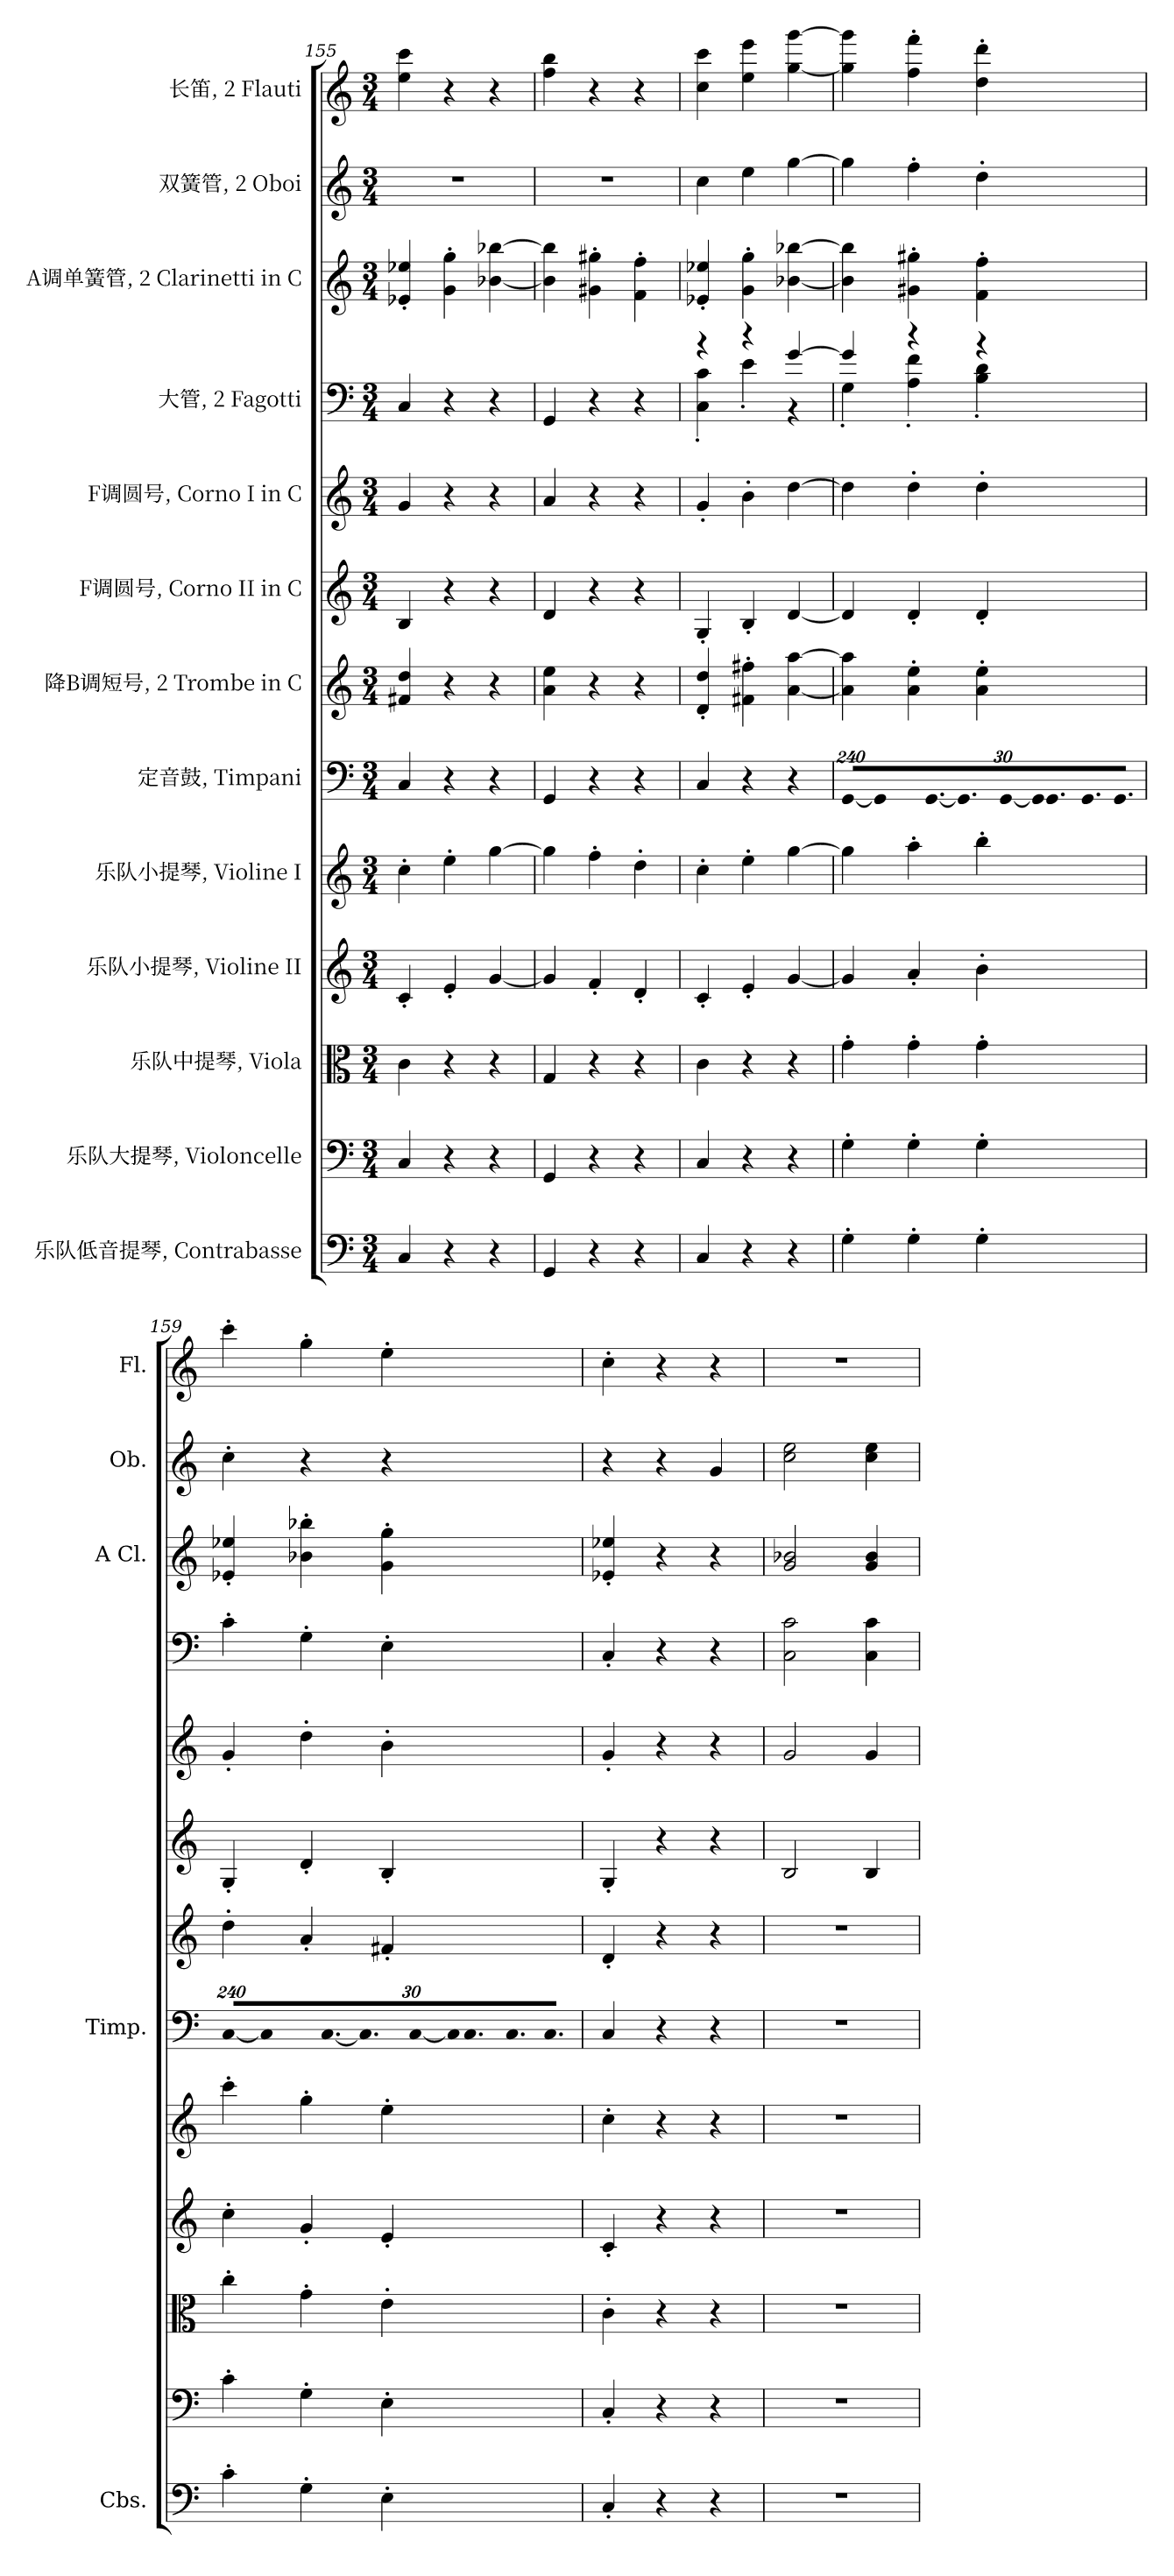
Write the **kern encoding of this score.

**kern	**kern	**kern	**kern	**kern	**kern	**kern	**kern	**kern	**kern	**kern	**kern	**kern
*part13	*part12	*part11	*part10	*part9	*part8	*part7	*part6	*part5	*part4	*part3	*part2	*part1
*staff13	*staff12	*staff11	*staff10	*staff9	*staff8	*staff7	*staff6	*staff5	*staff4	*staff3	*staff2	*staff1
*I"乐队低音提琴, Contrabasse	*I"乐队大提琴, Violoncelle	*I"乐队中提琴, Viola	*I"乐队小提琴, Violine II	*I"乐队小提琴, Violine I	*I"定音鼓, Timpani	*I"降B调短号, 2 Trombe in C	*I"F调圆号, Corno II in C	*I"F调圆号, Corno I in C	*I"大管, 2 Fagotti	*I"A调单簧管, 2 Clarinetti in C	*I"双簧管, 2 Oboi	*I"长笛, 2 Flauti
*I'Cbs.	*	*	*	*	*I'Timp.	*	*	*	*	*I'A Cl.	*I'Ob.	*I'Fl.
*clefF4	*clefF4	*clefC3	*clefG2	*clefG2	*clefF4	*clefG2	*clefG2	*clefG2	*clefF4	*clefG2	*clefG2	*clefG2
*ITrd7c12	*	*	*	*	*	*ITrd1c2	*ITrd4c7	*ITrd4c7	*	*ITrd2c3	*	*
*k[]	*k[]	*k[]	*k[]	*k[]	*k[]	*k[b-e-]	*k[b-]	*k[b-]	*k[]	*k[f#c#g#]	*k[]	*k[]
*M3/4	*M3/4	*M3/4	*M3/4	*M3/4	*M3/4	*M3/4	*M3/4	*M3/4	*M3/4	*M3/4	*M3/4	*M3/4
*MM306	*MM306	*MM306	*MM306	*MM306	*MM306	*MM306	*MM306	*MM306	*MM306	*MM306	*MM306	*MM306
=155	=155	=155	=155	=155	=155	=155	=155	=155	=155	=155	=155	=155
4CC/	4C/	4c\	4c'/	4cc'\	4C/	4en/ 4cc/	4E/	4c/	4C/	4cn/' 4ccn/'	2.r	4ee\ 4ccc\
*	*	*	*	*	*	*	*	*	*	*	*	*MM332
4r	4r	4r	4e'/	4ee'\	4r	4r	4r	4r	4r	4e\' 4ee\'	.	4r
4r	4r	4r	[4g/	[4gg\	4r	4r	4r	4r	4r	[4gn\ [4ggn\	.	4r
!!LO:PB:g=z
=156	=156	=156	=156	=156	=156	=156	=156	=156	=156	=156	=156	=156
*	*	*	*	*	*	*	*	*	*	*	*	*MM306
4GGG/	4GG/	4G/	4g/]	4gg\]	4GG/	4g\ 4dd\	4G/	4d/	4GG/	4g\] 4gg\]	2.r	4ff\ 4bb\
*	*	*	*	*	*	*	*	*	*	*	*	*MM332
4r	4r	4r	4f'/	4ff'\	4r	4r	4r	4r	4r	4e#X\' 4ee#X\'	.	4r
4r	4r	4r	4d'/	4dd'\	4r	4r	4r	4r	4r	4d\' 4dd\'	.	4r
=157	=157	=157	=157	=157	=157	=157	=157	=157	=157	=157	=157	=157
*	*	*	*	*	*	*	*	*	*	*	*	*MM306
*	*	*	*	*	*	*	*	*	*^	*	*	*
4CC/	4C/	4c\	4c'/	4cc'\	4C/	4c/' 4cc/'	4C'/	4c'/	4r	4C\' 4c\'	4cn/' 4ccn/'	4cc\	4cc\ 4ccc\
*	*	*	*	*	*	*	*	*	*	*	*	*	*MM332
4r	4r	4r	4e'/	4ee'\	4r	4en\' 4een\'	4E'/	4e'\	4r	4e'\	4e\' 4ee\'	4ee\	4ee\ 4eee\
4r	4r	4r	[4g/	[4gg\	4r	[4g\ [4gg\	[4G/	[4g\	[4g/	4r	[4gn\ [4ggn\	[4gg\	[4gg\ [4ggg\
=158	=158	=158	=158	=158	=158	=158	=158	=158	=158	=158	=158	=158	=158
*	*	*	*	*	*Xbrackettup	*	*	*	*	*	*	*	*
*	*	*	*	*	*	*	*	*	*	*	*	*	*MM306
!	!	!	!	!	!LO:N:vis=8	!	!	!	!	!	!	!	!
4GG'\	4G'\	4g'\	4g/]	4gg\]	[960%137GG/L	4g\] 4gg\]	4G/]	4g\]	4g/]	4G'\	4g\] 4gg\]	4gg\]	4gg\] 4ggg\]
!	!	!	!	!	!LO:N:vis=256%9	!	!	!	!	!	!	!	!
.	.	.	.	.	960%17GG/KLL]	.	.	.	.	.	.	.	.
.	.	.	.	.	1920ryy	.	.	.	.	.	.	.	.
!	!	!	!	!	!LO:N:vis=32.	!	!	!	!	!	!	!	!
.	.	.	.	.	[1920%103GG/	.	.	.	.	.	.	.	.
!	!	!	!	!	!LO:N:vis=32.	!	!	!	!	!	!	!	!
.	.	.	.	.	1920%103GG/JJ]	.	.	.	.	.	.	.	.
*	*	*	*	*	*	*	*	*	*	*	*	*	*MM332
4GG'\	4G'\	4g'\	4a'/	4aa'\	.	4g\' 4dd\'	4G'/	4g'\	4r	4A\' 4f\'	4e#X\' 4ee#X\'	4ff'\	4ff\' 4fff\'
!	!	!	!	!	!LO:N:vis=8	!	!	!	!	!	!	!	!
.	.	.	.	.	[960%137GG/	.	.	.	.	.	.	.	.
!	!	!	!	!	!LO:N:vis=256%9	!	!	!	!	!	!	!	!
.	.	.	.	.	960%17GG/KKL]	.	.	.	.	.	.	.	.
!	!	!	!	!	!LO:N:vis=16.	!	!	!	!	!	!	!	!
.	.	.	.	.	960%103GG/	.	.	.	.	.	.	.	.
4GG'\	4G'\	4g'\	4b'\	4bb'\	.	4g\' 4dd\'	4G'/	4g'\	4r	4B\' 4d\'	4d\' 4dd\'	4dd'\	4dd\' 4ddd\'
!	!	!	!	!	!LO:N:vis=16.	!	!	!	!	!	!	!	!
.	.	.	.	.	960%103GG/	.	.	.	.	.	.	.	.
!	!	!	!	!	!LO:N:vis=16.	!	!	!	!	!	!	!	!
.	.	.	.	.	960%103GG/JJ	.	.	.	.	.	.	.	.
1920ryy	1920ryy	1920ryy	1920ryy	1920ryy	.	1920ryy	1920ryy	1920ryy	1920ryy	1920ryy	1920ryy	1920ryy	1920ryy
*	*	*	*	*	*	*	*	*	*v	*v	*	*	*
=159	=159	=159	=159	=159	=159	=159	=159	=159	=159	=159	=159	=159
*	*	*	*	*	*	*	*	*	*	*	*	*MM306
*	*	*	*	*	*	*	*	*	*^	*	*	*
!	!	!	!	!	!LO:N:vis=8	!	!	!	!	!	!	!	!
*	*	*	*	*	*	*	*	*	*v	*v	*	*	*
4C'\	4c'\	4cc'\	4cc'\	4ccc'\	[960%137C/L	4cc'\	4C'/	4c'/	4c'\	4cn/' 4ccn/'	4cc'\	4ccc'\
!	!	!	!	!	!LO:N:vis=256%9	!	!	!	!	!	!	!
.	.	.	.	.	960%17C/KLL]	.	.	.	.	.	.	.
.	.	.	.	.	1920ryy	.	.	.	.	.	.	.
!	!	!	!	!	!LO:N:vis=32.	!	!	!	!	!	!	!
.	.	.	.	.	[1920%103C/	.	.	.	.	.	.	.
!	!	!	!	!	!LO:N:vis=32.	!	!	!	!	!	!	!
.	.	.	.	.	1920%103C/JJ]	.	.	.	.	.	.	.
*	*	*	*	*	*	*	*	*	*	*	*	*MM324
4GG'\	4G'\	4g'\	4g'/	4gg'\	.	4g'/	4G'/	4g'\	4G'\	4gn\' 4ggn\'	4r	4gg'\
!	!	!	!	!	!LO:N:vis=8	!	!	!	!	!	!	!
.	.	.	.	.	[960%137C/	.	.	.	.	.	.	.
!	!	!	!	!	!LO:N:vis=256%9	!	!	!	!	!	!	!
.	.	.	.	.	960%17C/KKL]	.	.	.	.	.	.	.
!	!	!	!	!	!LO:N:vis=16.	!	!	!	!	!	!	!
.	.	.	.	.	960%103C/	.	.	.	.	.	.	.
4EE'\	4E'\	4e'\	4e'/	4ee'\	.	4en'/	4E'/	4e'\	4E'\	4e\' 4ee\'	4r	4ee'\
!	!	!	!	!	!LO:N:vis=16.	!	!	!	!	!	!	!
.	.	.	.	.	960%103C/	.	.	.	.	.	.	.
!	!	!	!	!	!LO:N:vis=16.	!	!	!	!	!	!	!
.	.	.	.	.	960%103C/JJ	.	.	.	.	.	.	.
1920ryy	1920ryy	1920ryy	1920ryy	1920ryy	.	1920ryy	1920ryy	1920ryy	1920ryy	1920ryy	1920ryy	1920ryy
=160	=160	=160	=160	=160	=160	=160	=160	=160	=160	=160	=160	=160
*	*	*	*	*	*	*	*	*	*	*	*	*MM260
4CC'/	4C'/	4c'\	4c'/	4cc'\	4C/	4c'/	4C'/	4c'/	4C'/	4cn/' 4ccn/'	4r	4cc'\
*	*	*	*	*	*	*	*	*	*	*	*	*MM139
4r	4r	4r	4r	4r	4r	4r	4r	4r	4r	4r	4r	4r
*	*	*	*	*	*	*	*	*	*	*	*	*MM214
4r	4r	4r	4r	4r	4r	4r	4r	4r	4r	4r	4g/	4r
=161	=161	=161	=161	=161	=161	=161	=161	=161	=161	=161	=161	=161
*	*	*	*	*	*	*	*	*	*	*	*	*MM245
2.r	2.r	2.r	2.r	2.r	2.r	2.r	2E/	2c/	2C\ 2c\	2e/ 2gn/	2cc\ 2ee\	2.r
.	.	.	.	.	.	.	4E/	4c/	4C\ 4c\	4e/ 4g/	4cc\ 4ee\	.
=	=	=	=	=	=	=	=	=	=	=	=	=
*-	*-	*-	*-	*-	*-	*-	*-	*-	*-	*-	*-	*-
